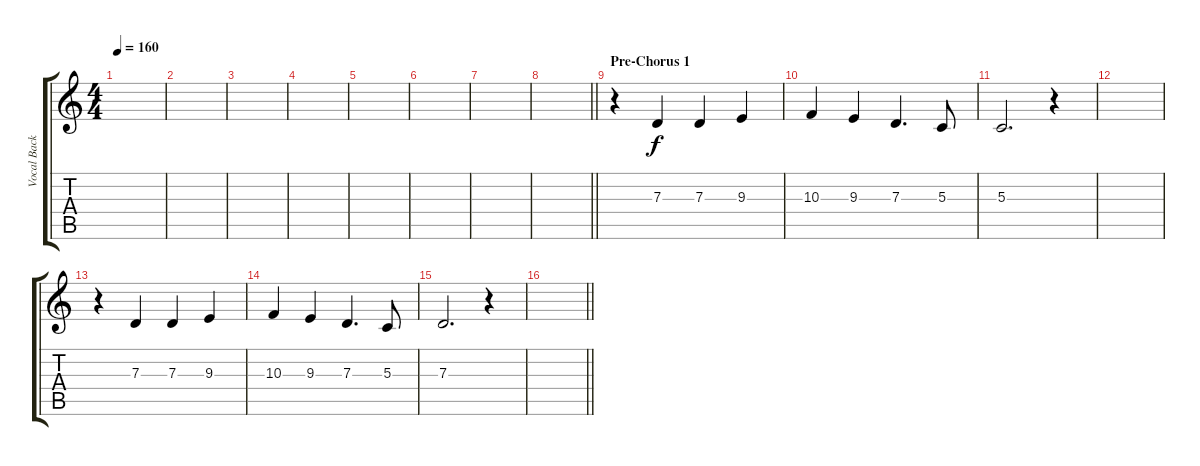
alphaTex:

\track ("Vocal Back" "Vocal Back") {instrument lead1square}
\staff {score tabs}
\tuning (E4 B3 G3 D3 A2 E2) {hide}
\ts (4 4)
\tempo 160
\clef g2
\ks c
|
|
|
|
|
|
|
\barLineRight lightlight
|
\section ("" "Pre-Chorus 1")
r.4 7.3.4 7.3.4 9.3.4 |
10.3.4 9.3.4 7.3.4{d} 5.3.8 |
5.3.2{d} r.4 |
|
r.4 7.3.4 7.3.4 9.3.4 |
10.3.4 9.3.4 7.3.4{d} 5.3.8 |
7.3.2{d} r.4 |
\barLineRight lightlight
